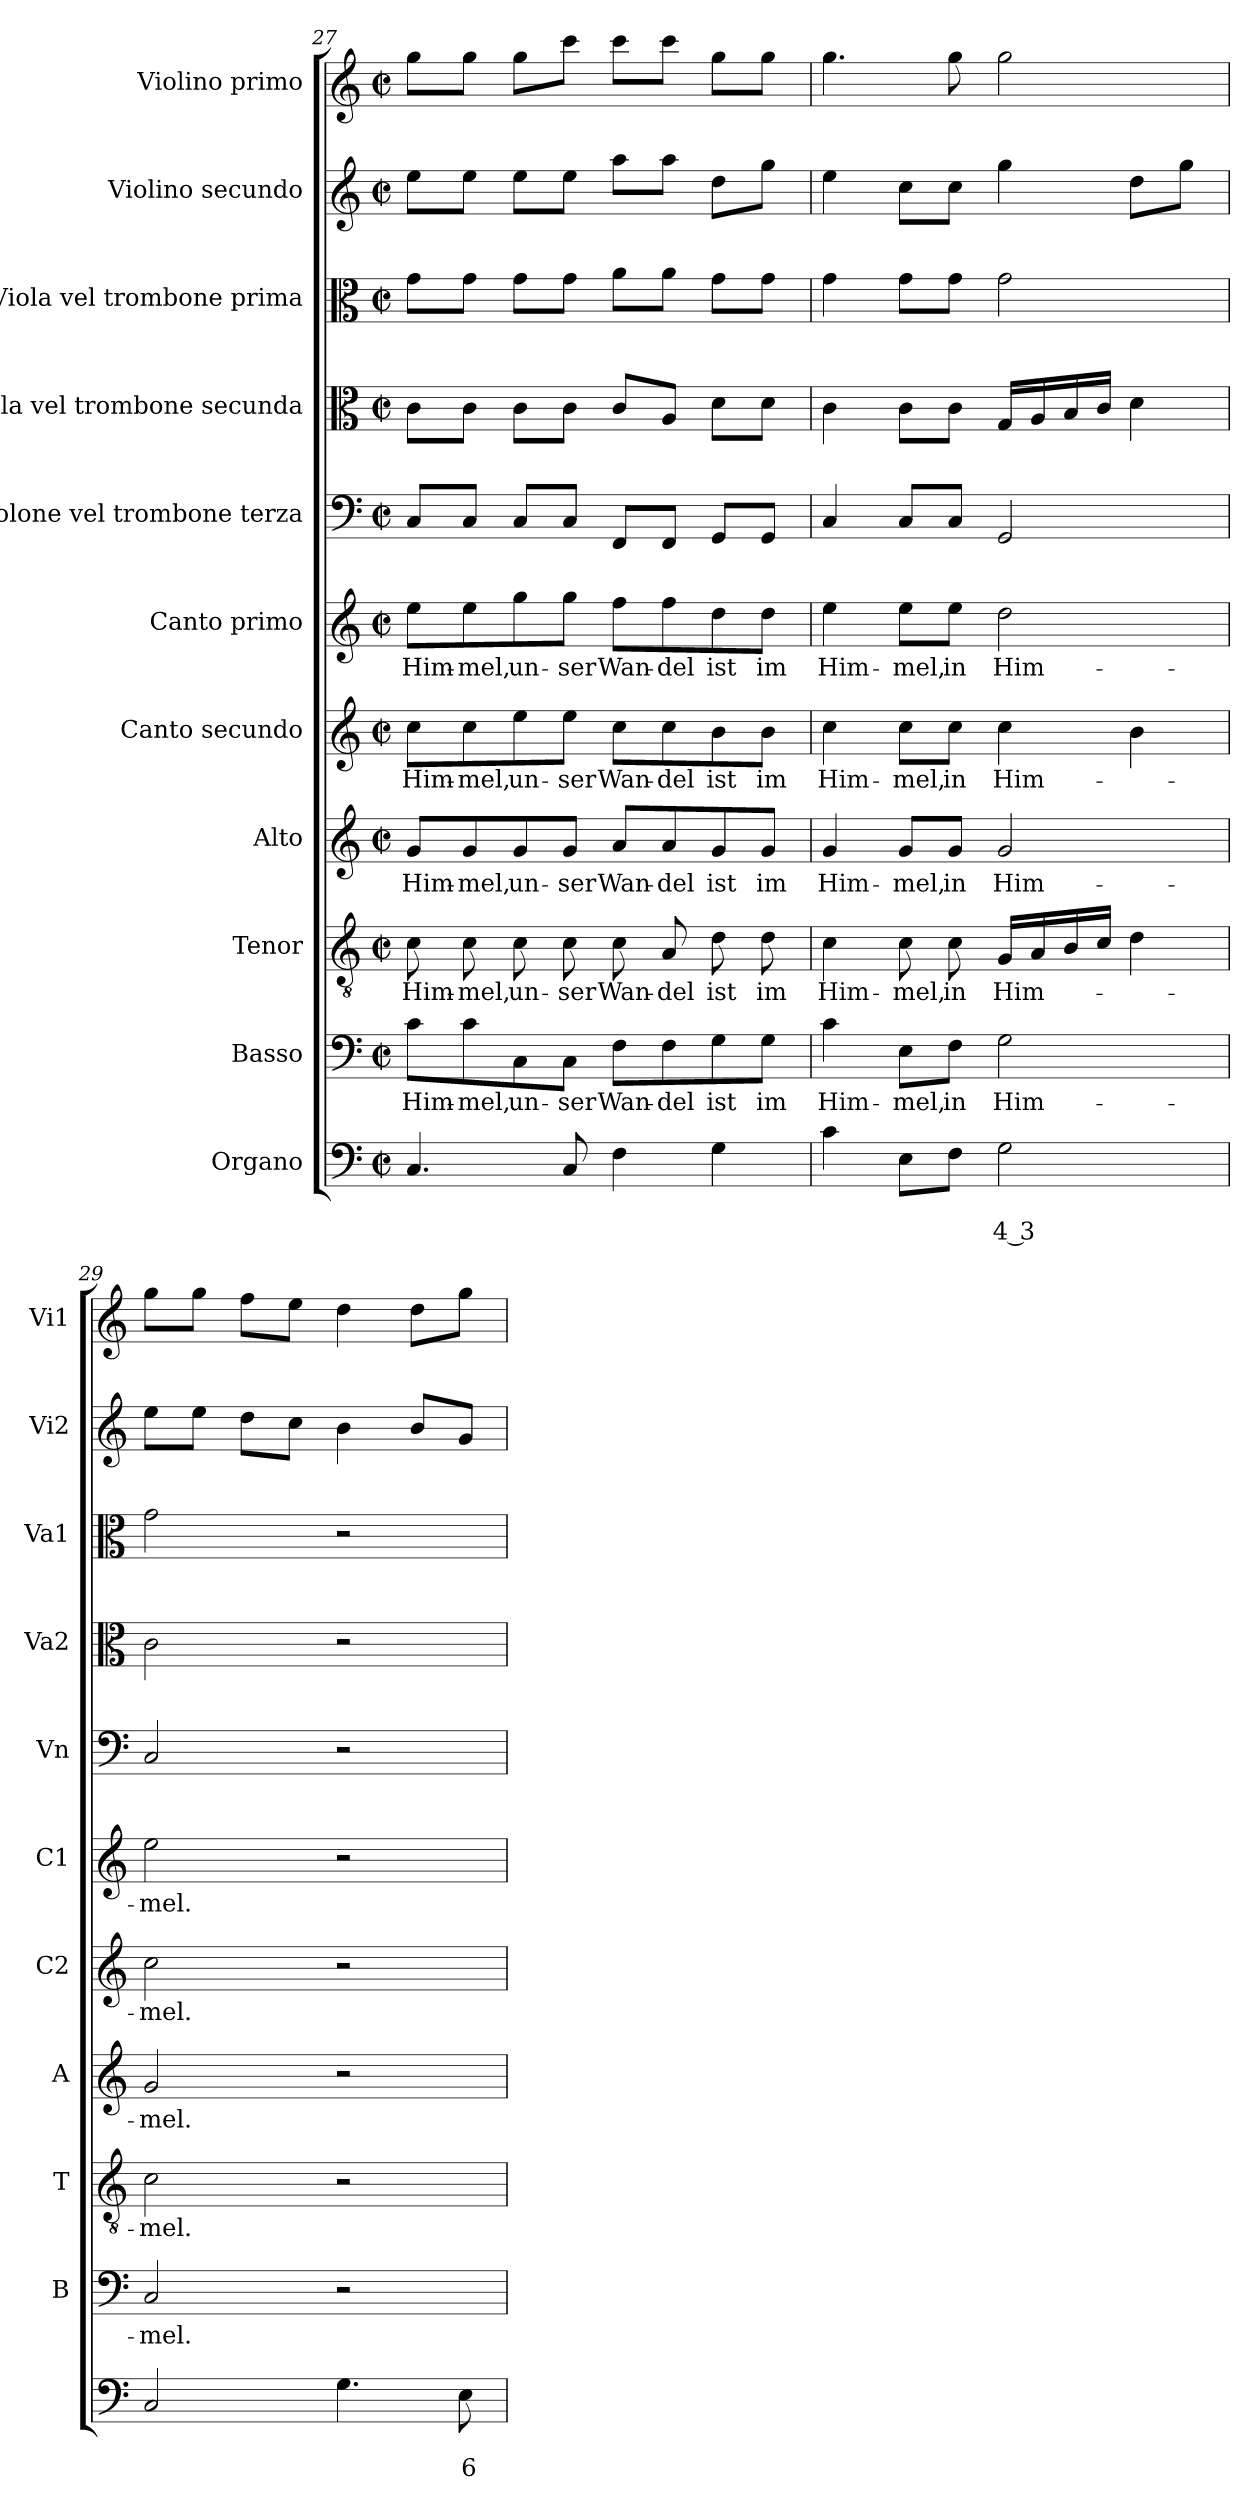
**kern	**text	**text	**kern	**text	**kern	**text	**kern	**text	**kern	**text	**kern	**text	**kern	**kern	**kern	**kern	**kern
*part11	*part11	*part11	*part10	*part10	*part9	*part9	*part8	*part8	*part7	*part7	*part6	*part6	*part5	*part4	*part3	*part2	*part1
*staff11	*staff11	*staff11	*staff10	*staff10	*staff9	*staff9	*staff8	*staff8	*staff7	*staff7	*staff6	*staff6	*staff5	*staff4	*staff3	*staff2	*staff1
*I"Organo	*	*	*I"Basso	*	*I"Tenor	*	*I"Alto	*	*I"Canto secundo	*	*I"Canto primo	*	*I"Violone vel trombone  terza	*I"Viola vel trombone secunda	*I"Viola vel trombone prima	*I"Violino secundo	*I"Violino primo
*	*	*	*I'B	*	*I'T	*	*I'A	*	*I'C2	*	*I'C1	*	*I'Vn	*I'Va2	*I'Va1	*I'Vi2	*I'Vi1
*clefF4	*	*	*clefF4	*	*clefGv2	*	*clefG2	*	*clefG2	*	*clefG2	*	*clefF4	*clefC3	*clefC3	*clefG2	*clefG2
*k[]	*	*	*k[]	*	*k[]	*	*k[]	*	*k[]	*	*k[]	*	*k[]	*k[]	*k[]	*k[]	*k[]
*C:	*	*	*C:	*	*C:	*	*C:	*	*C:	*	*C:	*	*C:	*C:	*C:	*C:	*C:
*M2/2	*	*	*M2/2	*	*M2/2	*	*M2/2	*	*M2/2	*	*M2/2	*	*M2/2	*M2/2	*M2/2	*M2/2	*M2/2
*met(c|)	*	*	*met(c|)	*	*met(c|)	*	*met(c|)	*	*met(c|)	*	*met(c|)	*	*met(c|)	*met(c|)	*met(c|)	*met(c|)	*met(c|)
=27	=27	=27	=27	=27	=27	=27	=27	=27	=27	=27	=27	=27	=27	=27	=27	=27	=27
!	!	!	!	!LO:LY:b	!	!	!	!	!	!	!	!	!	!	!	!	!
!	!	!	!	!	!	!LO:LY:b	!	!	!	!	!	!	!	!	!	!	!
!	!	!	!	!	!	!	!	!LO:LY:b	!	!	!	!	!	!	!	!	!
!	!	!	!	!	!	!	!	!	!	!LO:LY:b	!	!	!	!	!	!	!
!	!	!	!	!	!	!	!	!	!	!	!	!LO:LY:b	!	!	!	!	!
4.C/	.	.	8c\L	Him-	8c\	Him-	8g/L	Him-	8cc\L	Him-	8ee\L	Him-	8C/L	8c\L	8g\L	8ee\L	8gg\L
!	!	!	!	!LO:LY:b	!	!	!	!	!	!	!	!	!	!	!	!	!
!	!	!	!	!	!	!LO:LY:b	!	!	!	!	!	!	!	!	!	!	!
!	!	!	!	!	!	!	!	!LO:LY:b	!	!	!	!	!	!	!	!	!
!	!	!	!	!	!	!	!	!	!	!LO:LY:b	!	!	!	!	!	!	!
!	!	!	!	!	!	!	!	!	!	!	!	!LO:LY:b	!	!	!	!	!
.	.	.	8c\	-mel,	8c\	-mel,	8g/	-mel,	8cc\	-mel,	8ee\	-mel,	8C/J	8c\J	8g\J	8ee\J	8gg\J
!	!	!	!	!LO:LY:b	!	!	!	!	!	!	!	!	!	!	!	!	!
!	!	!	!	!	!	!LO:LY:b	!	!	!	!	!	!	!	!	!	!	!
!	!	!	!	!	!	!	!	!LO:LY:b	!	!	!	!	!	!	!	!	!
!	!	!	!	!	!	!	!	!	!	!LO:LY:b	!	!	!	!	!	!	!
!	!	!	!	!	!	!	!	!	!	!	!	!LO:LY:b	!	!	!	!	!
.	.	.	8C\	un-	8c\	un-	8g/	un-	8ee\	un-	8gg\	un-	8C/L	8c\L	8g\L	8ee\L	8gg\L
!	!	!	!	!LO:LY:b	!	!	!	!	!	!	!	!	!	!	!	!	!
!	!	!	!	!	!	!LO:LY:b	!	!	!	!	!	!	!	!	!	!	!
!	!	!	!	!	!	!	!	!LO:LY:b	!	!	!	!	!	!	!	!	!
!	!	!	!	!	!	!	!	!	!	!LO:LY:b	!	!	!	!	!	!	!
!	!	!	!	!	!	!	!	!	!	!	!	!LO:LY:b	!	!	!	!	!
8C/	.	.	8C\J	-ser	8c\	-ser	8g/J	-ser	8ee\J	-ser	8gg\J	-ser	8C/J	8c\J	8g\J	8ee\J	8ccc\J
!	!	!	!	!LO:LY:b	!	!	!	!	!	!	!	!	!	!	!	!	!
!	!	!	!	!	!	!LO:LY:b	!	!	!	!	!	!	!	!	!	!	!
!	!	!	!	!	!	!	!	!LO:LY:b	!	!	!	!	!	!	!	!	!
!	!	!	!	!	!	!	!	!	!	!LO:LY:b	!	!	!	!	!	!	!
!	!	!	!	!	!	!	!	!	!	!	!	!LO:LY:b	!	!	!	!	!
4F\	.	.	8F\L	Wan-	8c\	Wan-	8a/L	Wan-	8cc\L	Wan-	8ff\L	Wan-	8FF/L	8c/L	8a\L	8aa\L	8ccc\L
!	!	!	!	!LO:LY:b	!	!	!	!	!	!	!	!	!	!	!	!	!
!	!	!	!	!	!	!LO:LY:b	!	!	!	!	!	!	!	!	!	!	!
!	!	!	!	!	!	!	!	!LO:LY:b	!	!	!	!	!	!	!	!	!
!	!	!	!	!	!	!	!	!	!	!LO:LY:b	!	!	!	!	!	!	!
!	!	!	!	!	!	!	!	!	!	!	!	!LO:LY:b	!	!	!	!	!
.	.	.	8F\	-del	8A/	-del	8a/	-del	8cc\	-del	8ff\	-del	8FF/J	8A/J	8a\J	8aa\J	8ccc\J
!	!	!	!	!LO:LY:b	!	!	!	!	!	!	!	!	!	!	!	!	!
!	!	!	!	!	!	!LO:LY:b	!	!	!	!	!	!	!	!	!	!	!
!	!	!	!	!	!	!	!	!LO:LY:b	!	!	!	!	!	!	!	!	!
!	!	!	!	!	!	!	!	!	!	!LO:LY:b	!	!	!	!	!	!	!
!	!	!	!	!	!	!	!	!	!	!	!	!LO:LY:b	!	!	!	!	!
4G\	.	.	8G\	ist	8d\	ist	8g/	ist	8b\	ist	8dd\	ist	8GG/L	8d\L	8g\L	8dd\L	8gg\L
!	!	!	!	!LO:LY:b	!	!	!	!	!	!	!	!	!	!	!	!	!
!	!	!	!	!	!	!LO:LY:b	!	!	!	!	!	!	!	!	!	!	!
!	!	!	!	!	!	!	!	!LO:LY:b	!	!	!	!	!	!	!	!	!
!	!	!	!	!	!	!	!	!	!	!LO:LY:b	!	!	!	!	!	!	!
!	!	!	!	!	!	!	!	!	!	!	!	!LO:LY:b	!	!	!	!	!
.	.	.	8G\J	im	8d\	im	8g/J	im	8b\J	im	8dd\J	im	8GG/J	8d\J	8g\J	8gg\J	8gg\J
=28	=28	=28	=28	=28	=28	=28	=28	=28	=28	=28	=28	=28	=28	=28	=28	=28	=28
!	!	!	!	!LO:LY:b	!	!	!	!	!	!	!	!	!	!	!	!	!
!	!	!	!	!	!	!LO:LY:b	!	!	!	!	!	!	!	!	!	!	!
!	!	!	!	!	!	!	!	!LO:LY:b	!	!	!	!	!	!	!	!	!
!	!	!	!	!	!	!	!	!	!	!LO:LY:b	!	!	!	!	!	!	!
!	!	!	!	!	!	!	!	!	!	!	!	!LO:LY:b	!	!	!	!	!
4c\	.	.	4c\	Him-	4c\	Him-	4g/	Him-	4cc\	Him-	4ee\	Him-	4C/	4c\	4g\	4ee\	4.gg\
!	!	!	!	!LO:LY:b	!	!	!	!	!	!	!	!	!	!	!	!	!
!	!	!	!	!	!	!LO:LY:b	!	!	!	!	!	!	!	!	!	!	!
!	!	!	!	!	!	!	!	!LO:LY:b	!	!	!	!	!	!	!	!	!
!	!	!	!	!	!	!	!	!	!	!LO:LY:b	!	!	!	!	!	!	!
!	!	!	!	!	!	!	!	!	!	!	!	!LO:LY:b	!	!	!	!	!
8E\L	.	.	8E\L	-mel,	8c\	-mel,	8g/L	-mel,	8cc\L	-mel,	8ee\L	-mel,	8C/L	8c\L	8g\L	8cc\L	.
!	!	!	!	!LO:LY:b	!	!	!	!	!	!	!	!	!	!	!	!	!
!	!	!	!	!	!	!LO:LY:b	!	!	!	!	!	!	!	!	!	!	!
!	!	!	!	!	!	!	!	!LO:LY:b	!	!	!	!	!	!	!	!	!
!	!	!	!	!	!	!	!	!	!	!LO:LY:b	!	!	!	!	!	!	!
!	!	!	!	!	!	!	!	!	!	!	!	!LO:LY:b	!	!	!	!	!
8F\J	.	.	8F\J	in	8c\	in	8g/J	in	8cc\J	in	8ee\J	in	8C/J	8c\J	8g\J	8cc\J	8gg\
!	!	!LO:LY:b	!	!	!	!	!	!	!	!	!	!	!	!	!	!	!
!	!	!	!	!LO:LY:b	!	!	!	!	!	!	!	!	!	!	!	!	!
!	!	!	!	!	!	!LO:LY:b	!	!	!	!	!	!	!	!	!	!	!
!	!	!	!	!	!	!	!	!LO:LY:b	!	!	!	!	!	!	!	!	!
!	!	!	!	!	!	!	!	!	!	!LO:LY:b	!	!	!	!	!	!	!
!	!	!	!	!	!	!	!	!	!	!	!	!LO:LY:b	!	!	!	!	!
2G\	.	4 3	2G\	Him-	16G/LL	Him-	2g/	Him-	4cc\	Him-	2dd\	Him-	2GG/	16G/LL	2g\	4gg\	2gg\
.	.	.	.	.	16A/	.	.	.	.	.	.	.	.	16A/	.	.	.
.	.	.	.	.	16B/	.	.	.	.	.	.	.	.	16B/	.	.	.
.	.	.	.	.	16c/JJ	.	.	.	.	.	.	.	.	16c/JJ	.	.	.
.	.	.	.	.	4d\	.	.	.	4b\	.	.	.	.	4d\	.	8dd\L	.
.	.	.	.	.	.	.	.	.	.	.	.	.	.	.	.	8gg\J	.
=29	=29	=29	=29	=29	=29	=29	=29	=29	=29	=29	=29	=29	=29	=29	=29	=29	=29
!	!	!	!	!LO:LY:b	!	!	!	!	!	!	!	!	!	!	!	!	!
!	!	!	!	!	!	!LO:LY:b	!	!	!	!	!	!	!	!	!	!	!
!	!	!	!	!	!	!	!	!LO:LY:b	!	!	!	!	!	!	!	!	!
!	!	!	!	!	!	!	!	!	!	!LO:LY:b	!	!	!	!	!	!	!
!	!	!	!	!	!	!	!	!	!	!	!	!LO:LY:b	!	!	!	!	!
2C/	.	.	2C/	-mel.	2c\	-mel.	2g/	-mel.	2cc\	-mel.	2ee\	-mel.	2C/	2c\	2g\	8ee\L	8gg\L
.	.	.	.	.	.	.	.	.	.	.	.	.	.	.	.	8ee\J	8gg\J
.	.	.	.	.	.	.	.	.	.	.	.	.	.	.	.	8dd\L	8ff\L
.	.	.	.	.	.	.	.	.	.	.	.	.	.	.	.	8cc\J	8ee\J
4.G\	.	.	2r	.	2r	.	2r	.	2r	.	2r	.	2r	2r	2r	4b\	4dd\
.	.	.	.	.	.	.	.	.	.	.	.	.	.	.	.	8b/L	8dd\L
!	!	!LO:LY:b	!	!	!	!	!	!	!	!	!	!	!	!	!	!	!
8E\	.	6	.	.	.	.	.	.	.	.	.	.	.	.	.	8g/J	8gg\J
=	=	=	=	=	=	=	=	=	=	=	=	=	=	=	=	=	=
*-	*-	*-	*-	*-	*-	*-	*-	*-	*-	*-	*-	*-	*-	*-	*-	*-	*-
